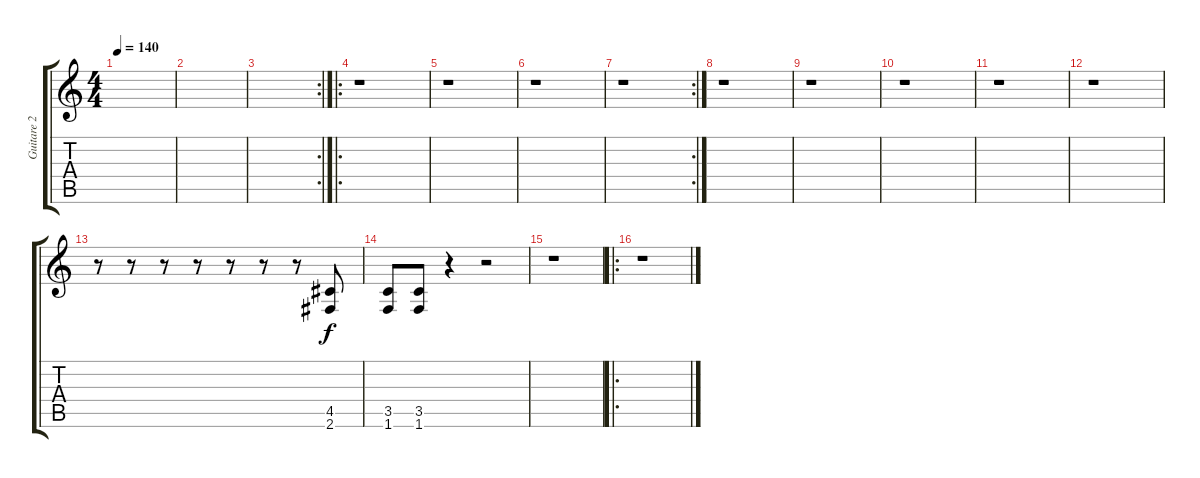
\track ("Guitare 2 bis" "Guitare 2 ") {instrument overdrivenguitar}
\staff {score tabs}
\tuning (E4 B3 G3 D3 A2 E2) {hide}
\ts (4 4)
\tempo 140
\clef g2
\ks c
|
|
\rc 2
|
\ro
r.1 |
r.1 |
r.1 |
\rc 2
r.1 |
r.1 |
r.1 |
r.1 |
r.1 |
r.1 |
r.8 r.8 r.8 r.8 r.8 r.8 r.8 (4.5 2.6).8 |
(3.5 1.6).8 (3.5 1.6).8 r.4 r.2 |
r.1 |
\ro
r.1
